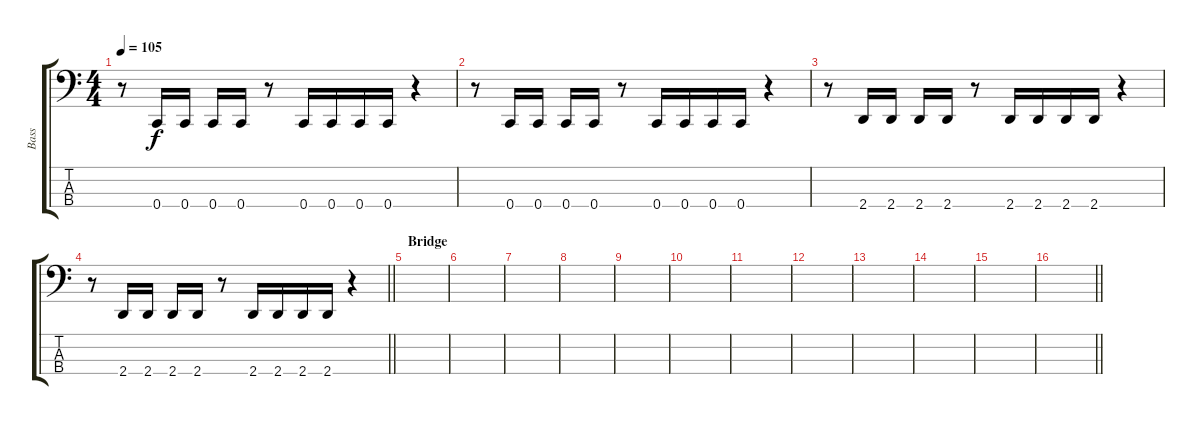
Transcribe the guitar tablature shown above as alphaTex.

\track ("Bass" "Bass") {instrument electricbassfinger}
\staff {score tabs}
\tuning (F2 C2 G1 C1) {hide}
\ts (4 4)
\tempo 105
\clef f4
\ks c
r.8{dy f} 0.4.16 0.4.16 0.4.16 0.4.16 r.8 0.4.16 0.4.16 0.4.16 0.4.16 r.4 |
r.8 0.4.16 0.4.16 0.4.16 0.4.16 r.8 0.4.16 0.4.16 0.4.16 0.4.16 r.4 |
r.8 2.4.16 2.4.16 2.4.16 2.4.16 r.8 2.4.16 2.4.16 2.4.16 2.4.16 r.4 |
\barLineRight lightlight
r.8 2.4.16 2.4.16 2.4.16 2.4.16 r.8 2.4.16 2.4.16 2.4.16 2.4.16 r.4 |
\section ("" "Bridge")
|
|
|
|
|
|
|
|
|
|
|
\barLineRight lightlight
